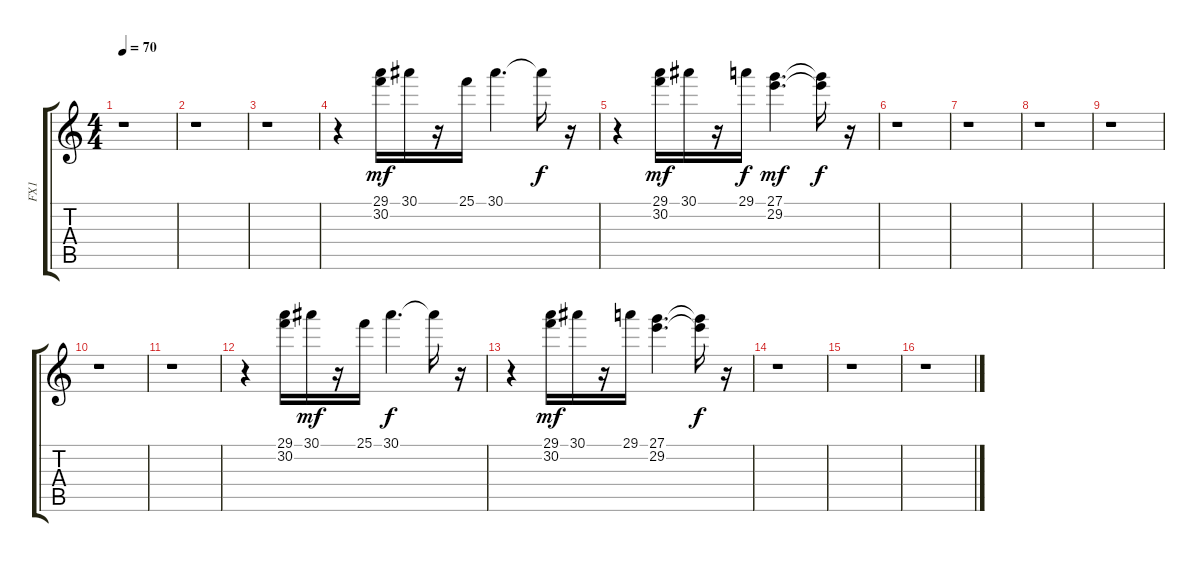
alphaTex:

\track ("FX1" "FX1") {instrument pad1newage}
\staff {score tabs}
\tuning (E4 B3 G3 D3 A2 E2) {hide}
\ts (4 4)
\tempo 70
\clef g2
\ks c
r.1{dy f} |
r.1 |
r.1 |
r.4 (29.1 30.2).16{dy mf} 30.1.16 r.16 25.1.16 30.1.4{d} 30.1{t}.16{dy f} r.16 |
r.4 (29.1 30.2).16{dy mf} 30.1.16 r.16 29.1.16{dy f} (27.1 29.2).4{d dy mf} (27.1{t} 29.2{t}).16{dy f} r.16 |
r.1 |
r.1 |
r.1 |
r.1 |
r.1 |
r.1 |
r.4 (29.1 30.2).16 30.1.16{dy mf} r.16 25.1.16 30.1.4{d dy f} 30.1{t}.16 r.16 |
r.4 (29.1 30.2).16{dy mf} 30.1.16 r.16 29.1.16 (27.1 29.2).4{d} (27.1{t} 29.2{t}).16{dy f} r.16 |
r.1 |
r.1 |
r.1
